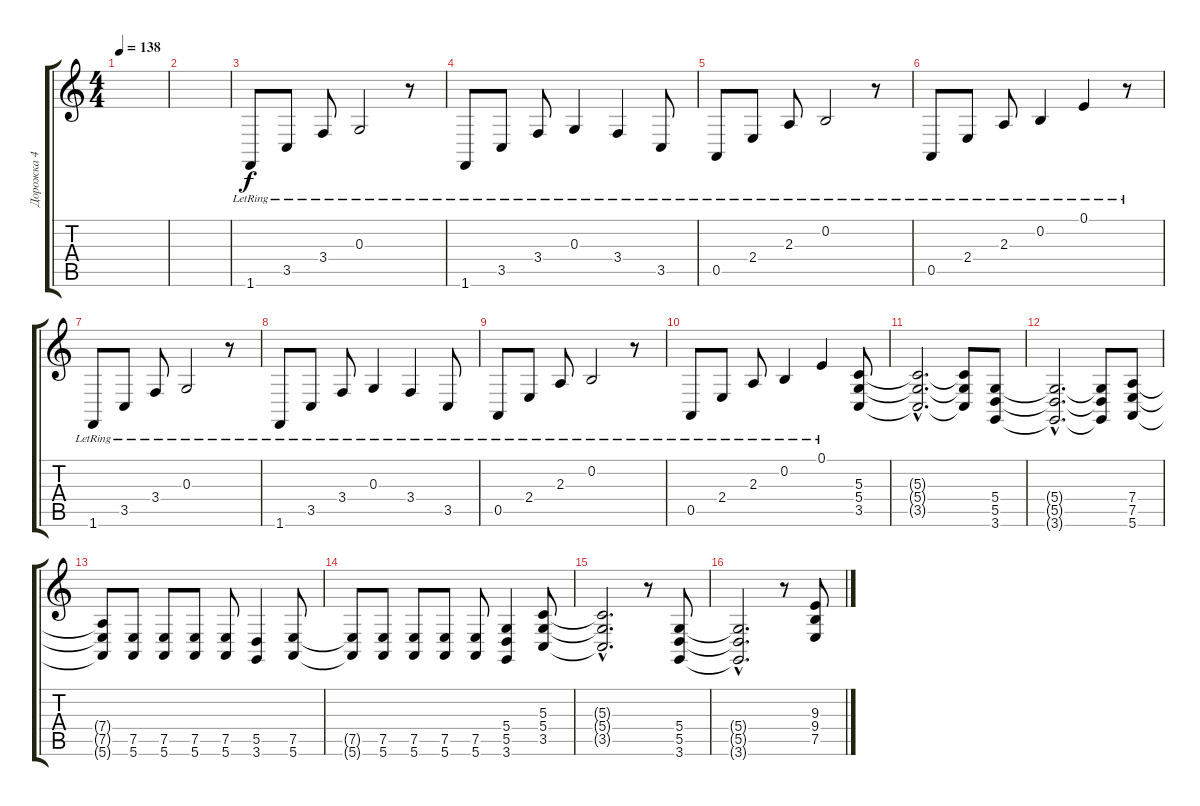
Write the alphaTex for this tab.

\track ("Дорожка 4" "Дорожка 4") {instrument stringensemble1}
\staff {score tabs}
\tuning (E4 B3 G3 D3 A2 E2) {hide}
\ts (4 4)
\tempo 138
\clef g2
\ks c
|
|
1.6{lr}.8 3.5{lr}.8 3.4{lr}.8 0.3{lr}.2 r.8 |
1.6{lr}.8 3.5{lr}.8 3.4{lr}.8 0.3{lr}.4 3.4{lr}.4 3.5{lr}.8 |
0.5{lr}.8 2.4{lr}.8 2.3{lr}.8 0.2{lr}.2 r.8 |
0.5{lr}.8 2.4{lr}.8 2.3{lr}.8 0.2{lr}.4 0.1{lr}.4 r.8 |
1.6{lr}.8 3.5{lr}.8 3.4{lr}.8 0.3{lr}.2 r.8 |
1.6{lr}.8 3.5{lr}.8 3.4{lr}.8 0.3{lr}.4 3.4{lr}.4 3.5{lr}.8 |
0.5{lr}.8 2.4{lr}.8 2.3{lr}.8 0.2{lr}.2 r.8 |
0.5{lr}.8 2.4{lr}.8 2.3{lr}.8 0.2{lr}.4 0.1{lr}.4 (5.3 5.4 3.5).8 |
(5.3{hac t} 5.4{hac t} 3.5{hac t}).2{d} (5.3{t} 5.4{t} 3.5{t}).8 (5.4 5.5 3.6).8 |
(5.4{hac t} 5.5{hac t} 3.6{hac t}).2{d} (5.4{t} 5.5{t} 3.6{t}).8 (7.4 7.5 5.6).8 |
(7.4{t} 7.5{t} 5.6{t}).8 (7.5 5.6).8 (7.5 5.6).8 (7.5 5.6).8 (7.5 5.6).8 (5.5 3.6).4 (7.5 5.6).8 |
(7.5{t} 5.6{t}).8 (7.5 5.6).8 (7.5 5.6).8 (7.5 5.6).8 (7.5 5.6).8 (5.4 5.5 3.6).4 (5.3 5.4 3.5).8 |
(5.3{hac t} 5.4{hac t} 3.5{hac t}).2{d} r.8 (5.4 5.5 3.6).8 |
(5.4{hac t} 5.5{hac t} 3.6{hac t}).2{d} r.8 (9.3 9.4 7.5).8
